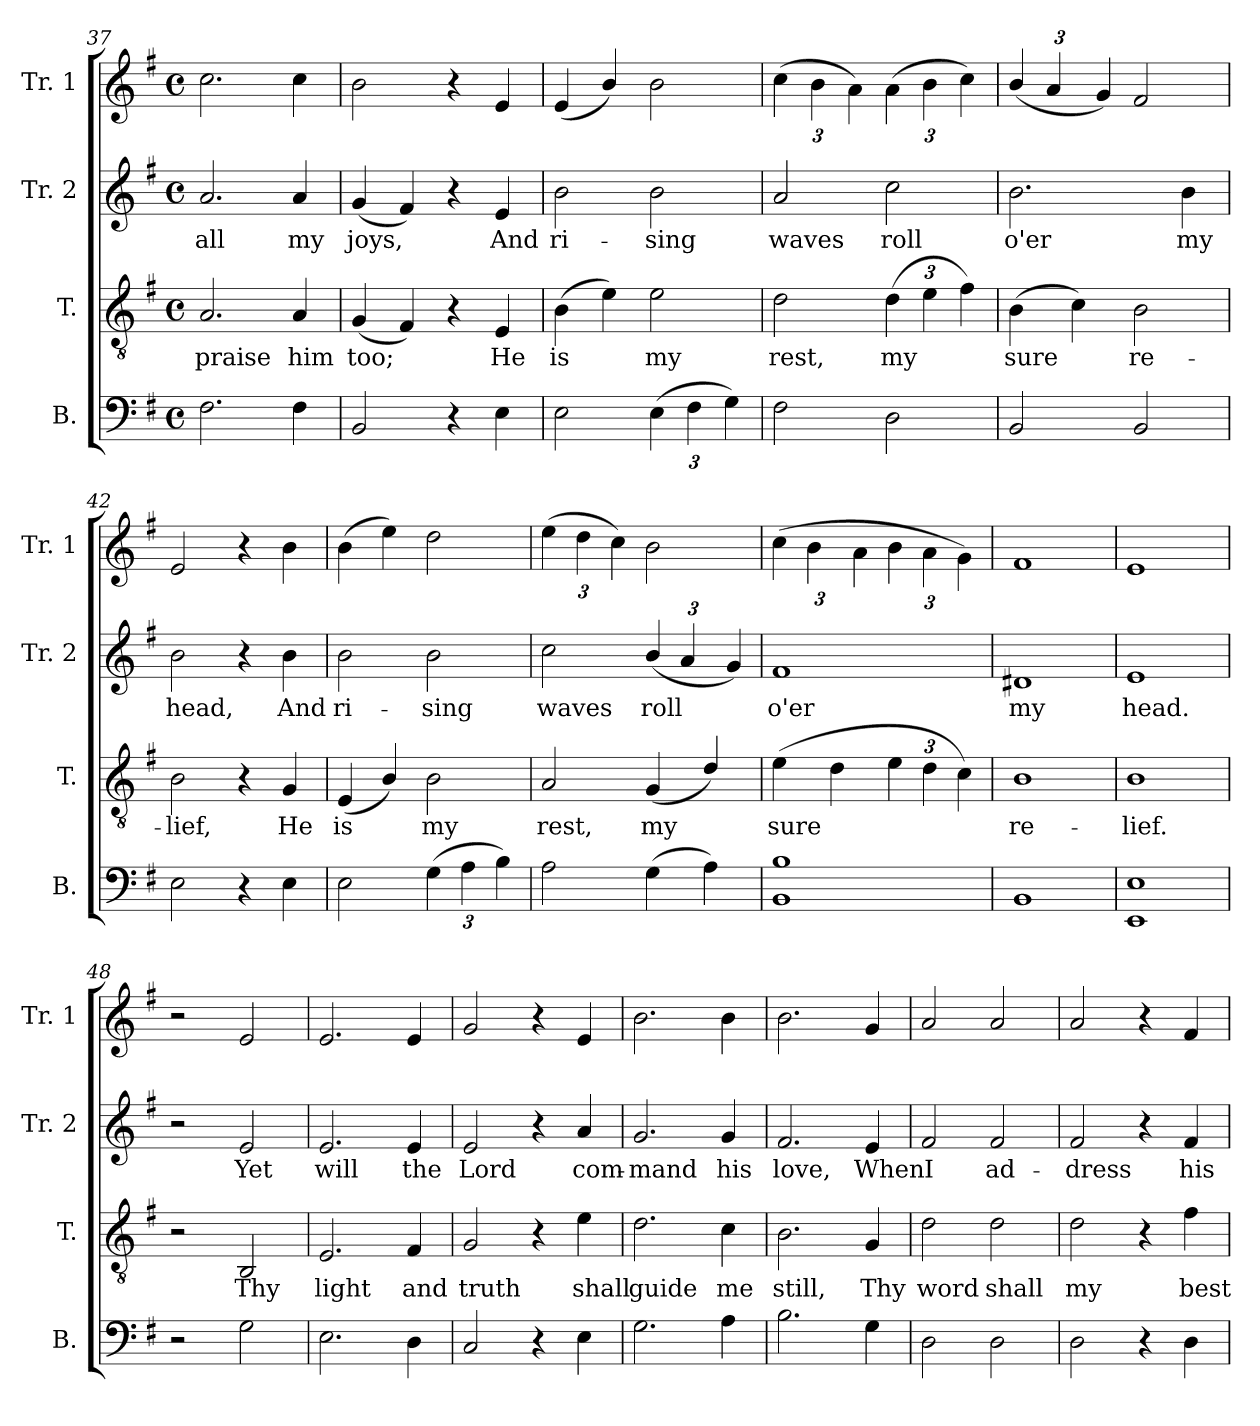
**kern	**kern	**text	**kern	**text	**kern
*part4	*part3	*part3	*part2	*part2	*part1
*staff4	*staff3	*staff3	*staff2	*staff2	*staff1
*I"B.	*I"T.	*	*I"Tr. 2	*	*I"Tr. 1
*I'B.	*I'T.	*	*I'Tr. 2	*	*I'Tr. 1
*clefF4	*clefGv2	*	*clefG2	*	*clefG2
*k[f#]	*k[f#]	*	*k[f#]	*	*k[f#]
*M4/4	*M4/4	*	*M4/4	*	*M4/4
*met(c)	*met(c)	*	*met(c)	*	*met(c)
=37	=37	=37	=37	=37	=37
!	!	!LO:LY:b	!	!LO:LY:b	!
2.F#\	2.A/	praise	2.a/	all	2.cc\
!	!	!LO:LY:b	!	!LO:LY:b	!
4F#\	4A/	him	4a/	my	4cc\
=38	=38	=38	=38	=38	=38
!	!	!LO:LY:b	!	!LO:LY:b	!
2BB/	(4G/	too;	(4g/	joys,	2b\
.	4F#/)	.	4f#/)	.	.
4r	4r	.	4r	.	4r
!	!	!LO:LY:b	!	!LO:LY:b	!
4E\	4E/	He	4e/	And	4e/
=39	=39	=39	=39	=39	=39
!	!	!LO:LY:b	!	!LO:LY:b	!
2E\	(4B\	is	2b\	ri-	(4e/
.	4e\)	.	.	.	4b/)
*Xbrackettup	*	*	*	*	*
!	!	!LO:LY:b	!	!LO:LY:b	!
(6E\	2e\	my	2b\	-sing	2b\
6F#\	.	.	.	.	.
6G\)	.	.	.	.	.
=40	=40	=40	=40	=40	=40
!	!	!LO:LY:b	!	!LO:LY:b	!
*	*	*	*	*	*Xbrackettup
2F#\	2d\	rest,	2a/	waves	(6cc\
.	.	.	.	.	6b\
.	.	.	.	.	6a\)
*	*Xbrackettup	*	*	*	*
!	!	!LO:LY:b	!	!LO:LY:b	!
2D\	(6d\	my	2cc\	roll	(6a\
.	6e\	.	.	.	6b\
.	6f#\)	.	.	.	6cc\)
=41	=41	=41	=41	=41	=41
!	!	!LO:LY:b	!	!LO:LY:b	!
2BB/	(4B\	sure	2.b\	o'er	(6b/
.	.	.	.	.	6a/
.	4c\)	.	.	.	.
.	.	.	.	.	6g/)
!	!	!LO:LY:b	!	!	!
2BB/	2B\	re-	.	.	2f#/
!	!	!	!	!LO:LY:b	!
.	.	.	4b\	my	.
=42	=42	=42	=42	=42	=42
!	!	!LO:LY:b	!	!LO:LY:b	!
2E\	2B\	-lief,	2b\	head,	2e/
4r	4r	.	4r	.	4r
!	!	!LO:LY:b	!	!LO:LY:b	!
4E\	4G/	He	4b\	And	4b\
=43	=43	=43	=43	=43	=43
!	!	!LO:LY:b	!	!LO:LY:b	!
2E\	(4E/	is	2b\	ri-	(4b\
.	4B/)	.	.	.	4ee\)
!	!	!LO:LY:b	!	!LO:LY:b	!
(6G\	2B\	my	2b\	-sing	2dd\
6A\	.	.	.	.	.
6B\)	.	.	.	.	.
=44	=44	=44	=44	=44	=44
!	!	!LO:LY:b	!	!LO:LY:b	!
2A\	2A/	rest,	2cc\	waves	(6ee\
.	.	.	.	.	6dd\
.	.	.	.	.	6cc\)
!	!	!LO:LY:b	!	!	!
*	*	*	*Xbrackettup	*	*
!	!	!	!	!LO:LY:b	!
(4G\	(4G/	my	(6b/	roll	2b\
.	.	.	6a/	.	.
4A\)	4d/)	.	.	.	.
.	.	.	6g/)	.	.
=45	=45	=45	=45	=45	=45
!	!	!LO:LY:b	!	!LO:LY:b	!
1BB 1B	(4e\	sure	1f#	o'er	(6cc\
.	.	.	.	.	6b\
.	4d\	.	.	.	.
.	.	.	.	.	6a\
.	6e\	.	.	.	6b\
.	6d\	.	.	.	6a\
.	6c\)	.	.	.	6g\)
=46	=46	=46	=46	=46	=46
!	!	!LO:LY:b	!	!LO:LY:b	!
1BB	1B	re-	1d#X	my	1f#
=47	=47	=47	=47	=47	=47
!	!	!LO:LY:b	!	!LO:LY:b	!
1EE 1E	1B	-lief.	1e	head.	1e
=48	=48	=48	=48	=48	=48
2r	2r	.	2r	.	2r
!	!	!LO:LY:b	!	!LO:LY:b	!
2G\	2BB/	Thy	2e/	Yet	2e/
=49	=49	=49	=49	=49	=49
!	!	!LO:LY:b	!	!LO:LY:b	!
2.E\	2.E/	light	2.e/	will	2.e/
!	!	!LO:LY:b	!	!LO:LY:b	!
4D\	4F#/	and	4e/	the	4e/
=50	=50	=50	=50	=50	=50
!	!	!LO:LY:b	!	!LO:LY:b	!
2C/	2G/	truth	2e/	Lord	2g/
4r	4r	.	4r	.	4r
!	!	!LO:LY:b	!	!LO:LY:b	!
4E\	4e\	shall	4a/	com-	4e/
=51	=51	=51	=51	=51	=51
!	!	!LO:LY:b	!	!LO:LY:b	!
2.G\	2.d\	guide	2.g/	-mand	2.b\
!	!	!LO:LY:b	!	!LO:LY:b	!
4A\	4c\	me	4g/	his	4b\
=52	=52	=52	=52	=52	=52
!	!	!LO:LY:b	!	!LO:LY:b	!
2.B\	2.B\	still,	2.f#/	love,	2.b\
!	!	!LO:LY:b	!	!LO:LY:b	!
4G\	4G/	Thy	4e/	When	4g/
=53	=53	=53	=53	=53	=53
!	!	!LO:LY:b	!	!LO:LY:b	!
2D\	2d\	word	2f#/	I	2a/
!	!	!LO:LY:b	!	!LO:LY:b	!
2D\	2d\	shall	2f#/	ad-	2a/
=54	=54	=54	=54	=54	=54
!	!	!LO:LY:b	!	!LO:LY:b	!
2D\	2d\	my	2f#/	-dress	2a/
4r	4r	.	4r	.	4r
!	!	!LO:LY:b	!	!LO:LY:b	!
4D\	4f#\	best	4f#/	his	4f#/
=	=	=	=	=	=
*-	*-	*-	*-	*-	*-
